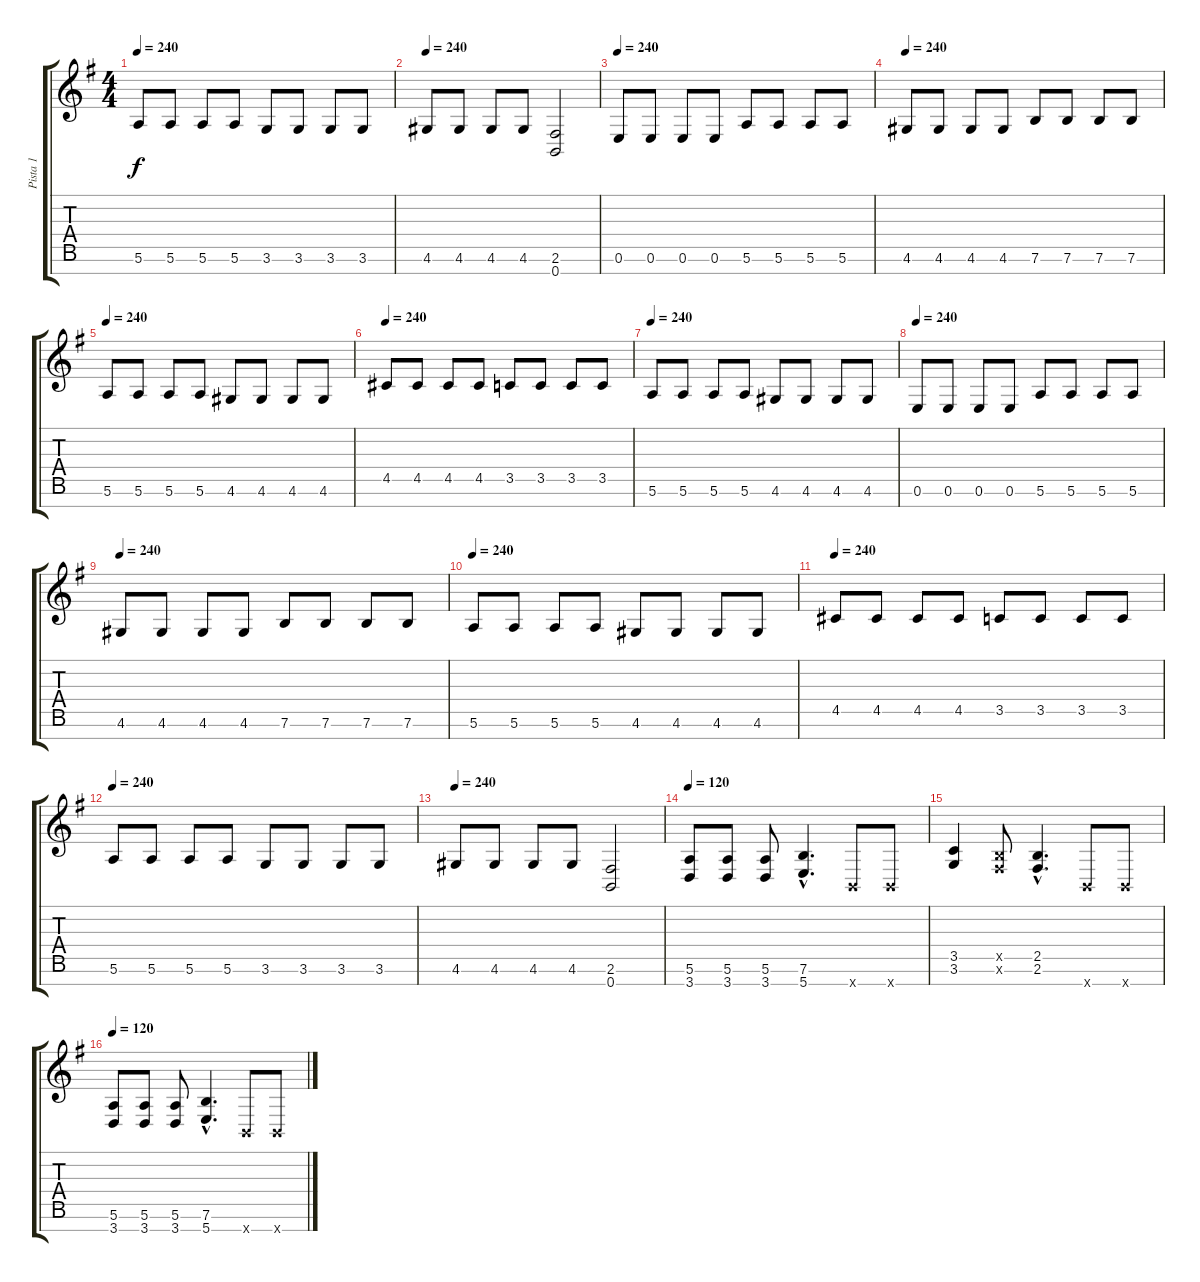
\track ("Pista 1" "Pista 1") {instrument distortionguitar}
\staff {score tabs}
\tuning (E4 B3 G3 D3 A2 E2 B1) {hide}
\ts (4 4)
\tempo 240
\clef g2
\ks g
5.6.8{dy f} 5.6.8 5.6.8 5.6.8 3.6.8 3.6.8 3.6.8 3.6.8 |
\tempo 240
4.6.8 4.6.8 4.6.8 4.6.8 (2.6 0.7).2 |
\tempo 240
0.6.8 0.6.8 0.6.8 0.6.8 5.6.8 5.6.8 5.6.8 5.6.8 |
\tempo 240
4.6.8 4.6.8 4.6.8 4.6.8 7.6.8 7.6.8 7.6.8 7.6.8 |
\tempo 240
5.6.8 5.6.8 5.6.8 5.6.8 4.6.8 4.6.8 4.6.8 4.6.8 |
\tempo 240
4.5.8 4.5.8 4.5.8 4.5.8 3.5.8 3.5.8 3.5.8 3.5.8 |
\tempo 240
5.6.8 5.6.8 5.6.8 5.6.8 4.6.8 4.6.8 4.6.8 4.6.8 |
\tempo 240
0.6.8 0.6.8 0.6.8 0.6.8 5.6.8 5.6.8 5.6.8 5.6.8 |
\tempo 240
4.6.8 4.6.8 4.6.8 4.6.8 7.6.8 7.6.8 7.6.8 7.6.8 |
\tempo 240
5.6.8 5.6.8 5.6.8 5.6.8 4.6.8 4.6.8 4.6.8 4.6.8 |
\tempo 240
4.5.8 4.5.8 4.5.8 4.5.8 3.5.8 3.5.8 3.5.8 3.5.8 |
\tempo 240
5.6.8 5.6.8 5.6.8 5.6.8 3.6.8 3.6.8 3.6.8 3.6.8 |
\tempo 240
4.6.8 4.6.8 4.6.8 4.6.8 (2.6 0.7).2 |
\tempo 120
(5.6 3.7).8 (5.6 3.7).8 (5.6 3.7).8 (7.6{hac} 5.7{hac}).4{d} 0.7{x}.8 0.7{x}.8 |
(3.5 3.6).4 (2.5{x} 2.6{x}).8 (2.5{hac} 2.6{hac}).4{d} 0.7{x}.8 0.7{x}.8 |
\tempo 120
(5.6 3.7).8 (5.6 3.7).8 (5.6 3.7).8 (7.6{hac} 5.7{hac}).4{d} 0.7{x}.8 0.7{x}.8
